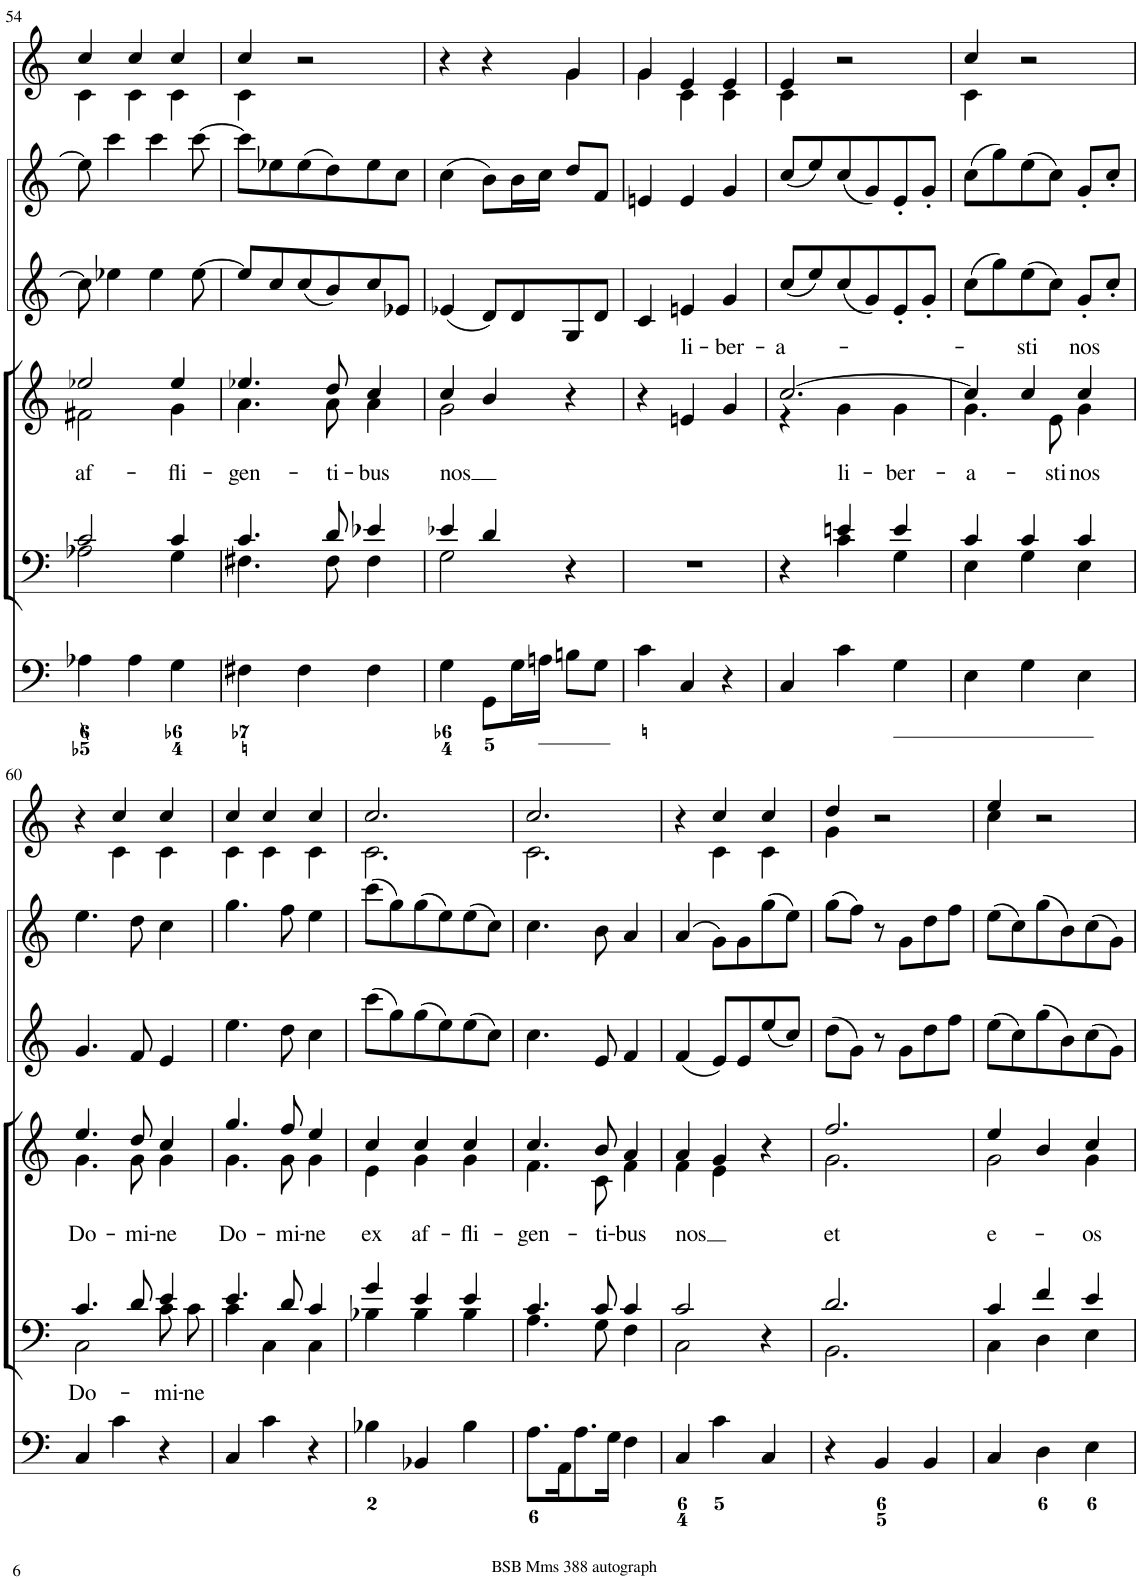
**kern	**kern	**text	**kern	**text	**kern	**kern	**kern
*part6	*part5	*part5	*part4	*part4	*part3	*part2	*part1
*staff6	*staff5	*staff5	*staff4	*staff4	*staff3	*staff2	*staff1
*I"Organ	*I"Voice	*	*I"Voice	*	*I"Violin	*I"Violini	*I"Clarini in C
*	*	*	*	*	*I'Vln	*I'Vln	*
!!LO:PB:g=z
*clefF4	*clefF4	*	*clefG2	*	*clefG2	*clefG2	*clefG2
*k[]	*k[]	*	*k[]	*	*k[]	*k[]	*k[]
*M3/4	*M3/4	*	*M3/4	*	*M3/4	*M3/4	*M3/4
=54	=54	=54	=54	=54	=54	=54	=54
*	*^	*	*	*	*	*	*
!	!	!	!	!	!LO:LY:b	!	!	!
*	*	*	*	*^	*	*	*	*^
4A-X\	2c/	2A-X\	.	2ee-X/	2f#X\	af-	8cc\]	8ee-\]	4cc/	4c\
.	.	.	.	.	.	.	4ee-X\	4ccc\	.	.
4A-\	.	.	.	.	.	.	.	.	4cc/	4c\
.	.	.	.	.	.	.	4ee-\	4ccc\	.	.
!	!	!	!	!	!	!LO:LY:b	!	!	!	!
4G\	4c/	4G\	.	4ee-/	4g\	-fli-	.	.	4cc/	4c\
.	.	.	.	.	.	.	[8ee-\	[8ccc\	.	.
=55	=55	=55	=55	=55	=55	=55	=55	=55	=55	=55
!	!	!	!	!	!	!LO:LY:b	!	!	!	!
4F#X\	4.c/	4.F#X\	.	4.ee-X/	4.a\	-gen-	8ee-/L]	8ccc\L]	4cc/	4c\
.	.	.	.	.	.	.	8cc/	8ee-X\	.	.
4F#\	.	.	.	.	.	.	(8cc/	(8ee-\	2r	2ryy
!	!	!	!	!	!	!LO:LY:b	!	!	!	!
.	8d/	8F#\	.	8dd/	8a\	-ti-	8b/)	8dd\)	.	.
!	!	!	!	!	!	!LO:LY:b	!	!	!	!
4F#\	4e-X/	4F#\	.	4cc/	4a\	-bus	8cc/	8ee-\	.	.
.	.	.	.	.	.	.	8e-X/J	8cc\J	.	.
=56	=56	=56	=56	=56	=56	=56	=56	=56	=56	=56
!	!	!	!	!	!	!LO:LY:b	!	!	!	!
4G\	4e-X/	2G\	.	4cc/	2g\	nos	(4e-X/	(4cc\	4r	2ryy
8GG\L	4d/	.	.	4b/	.	.	8d/L)	8b\L)	4r	.
16G\L	.	.	.	.	.	.	8d/	16b\L	.	.
16An\JJ	.	.	.	.	.	.	.	16cc\JJ	.	.
8Bn\L	4r	4ryy	.	4r	4ryy	.	8G/	8dd/L	4g/	4g\
8G\J	.	.	.	.	.	.	8d/J	8f/J	.	.
*	*v	*v	*	*	*	*	*	*	*	*
*	*	*	*v	*v	*	*	*	*	*
=57	=57	=57	=57	=57	=57	=57	=57	=57
4c\	2.r	.	4r	.	4c/	4en/	4g/	4g\
!	!	!	!	!LO:LY:a	!	!	!	!
4C/	.	.	4en/	li-	4en/	4e/	4e/	4c\
!	!	!	!	!LO:LY:a	!	!	!	!
4r	.	.	4g/	-ber-	4g/	4g/	4e/	4c\
=58	=58	=58	=58	=58	=58	=58	=58	=58
*	*^	*	*	*	*	*	*	*
!	!	!	!	!	!LO:LY:a	!	!	!	!
*	*	*	*	*^	*	*	*	*	*
4C/	4r	4ryy	.	[2.cc/	4r	-a-	(8cc/L	(8cc/L	4e/	4c\
.	.	.	.	.	.	.	8ee/)	8ee/)	.	.
!	!	!	!	!	!	!LO:LY:b	!	!	!	!
4c\	4en/	4c\	.	.	4g\	li-	(8cc/	(8cc/	2r	2ryy
.	.	.	.	.	.	.	8g/)	8g/)	.	.
!	!	!	!	!	!	!LO:LY:b	!	!	!	!
4G\	4e/	4G\	.	.	4g\	-ber-	8e'/	8e'/	.	.
.	.	.	.	.	.	.	8g'/J	8g'/J	.	.
=59	=59	=59	=59	=59	=59	=59	=59	=59	=59	=59
!	!	!	!	!	!	!LO:LY:b	!	!	!	!
4E\	4c/	4E\	.	4cc/]	4.g\	-a-	(8cc\L	(8cc\L	4cc/	4c\
.	.	.	.	.	.	.	8gg\)	8gg\)	.	.
!	!	!	!	!	!	!LO:LY:a	!	!	!	!
4G\	4c/	4G\	.	4cc/	.	-sti	(8ee\	(8ee\	2r	2ryy
!	!	!	!	!	!	!LO:LY:b	!	!	!	!
.	.	.	.	.	8e\	-sti	8cc\J)	8cc\J)	.	.
!	!	!	!	!	!	!LO:LY:a	!	!	!	!
!	!	!	!	!	!	!LO:LY:b	!	!	!	!
4E\	4c/	4E\	.	4cc/	4g\	nos	8g'/L	8g'/L	.	.
.	.	.	.	.	.	.	8cc'/J	8cc'/J	.	.
!!LO:LB:g=z	!!
=60	=60	=60	=60	=60	=60	=60	=60	=60	=60	=60
!	!	!	!LO:LY:b	!	!	!LO:LY:b	!	!	!	!
4C/	4.c/	2C\	Do-	4.ee/	4.g\	Do-	4.g/	4.ee\	4r	4ryy
4c\	.	.	.	.	.	.	.	.	4cc/	4c\
!	!	!	!	!	!	!LO:LY:b	!	!	!	!
.	8d/	.	.	8dd/	8g\	-mi-	8f/	8dd\	.	.
!	!	!	!LO:LY:b	!	!	!LO:LY:b	!	!	!	!
4r	4e/	8c\L	-mi-	4cc/	4g\	-ne	4e/	4cc\	4cc/	4c\
!	!	!	!LO:LY:b	!	!	!	!	!	!	!
.	.	8c\J	-ne	.	.	.	.	.	.	.
=61	=61	=61	=61	=61	=61	=61	=61	=61	=61	=61
!	!	!	!	!	!	!LO:LY:b	!	!	!	!
4C/	4.e/	4c\	.	4.gg/	4.g\	Do-	4.ee\	4.gg\	4cc/	4c\
4c\	.	4C\	.	.	.	.	.	.	4cc/	4c\
!	!	!	!	!	!	!LO:LY:b	!	!	!	!
.	8d/	.	.	8ff/	8g\	-mi-	8dd\	8ff\	.	.
!	!	!	!	!	!	!LO:LY:b	!	!	!	!
4r	4c/	4C\	.	4ee/	4g\	-ne	4cc\	4ee\	4cc/	4c\
=62	=62	=62	=62	=62	=62	=62	=62	=62	=62	=62
!	!	!	!	!	!	!LO:LY:b	!	!	!	!
4B-X\	4g/	4B-X\	.	4cc/	4e\	ex	(8ccc\L	(8ccc\L	2.cc/	2.c\
.	.	.	.	.	.	.	8gg\)	8gg\)	.	.
!	!	!	!	!	!	!LO:LY:b	!	!	!	!
4BB-X/	4e/	4B-\	.	4cc/	4g\	af-	(8gg\	(8gg\	.	.
.	.	.	.	.	.	.	8ee\)	8ee\)	.	.
!	!	!	!	!	!	!LO:LY:b	!	!	!	!
4B-\	4e/	4B-\	.	4cc/	4g\	-fli-	(8ee\	(8ee\	.	.
.	.	.	.	.	.	.	8cc\J)	8cc\J)	.	.
=63	=63	=63	=63	=63	=63	=63	=63	=63	=63	=63
!	!	!	!	!	!	!LO:LY:b	!	!	!	!
8.A\L	4.c/	4.A\	.	4.cc/	4.f\	-gen-	4.cc\	4.cc\	2.cc/	2.c\
16AA\K	.	.	.	.	.	.	.	.	.	.
8.A\	.	.	.	.	.	.	.	.	.	.
!	!	!	!	!	!	!LO:LY:b	!	!	!	!
.	8c/	8G\	.	8b/	8c\	-ti-	8e/	8b\	.	.
16G\Jk	.	.	.	.	.	.	.	.	.	.
!	!	!	!	!	!	!LO:LY:b	!	!	!	!
4F\	4c/	4F\	.	4a/	4f\	-bus	4f/	4a/	.	.
=64	=64	=64	=64	=64	=64	=64	=64	=64	=64	=64
!	!	!	!	!	!	!LO:LY:b	!	!	!	!
4C/	2c/	2C\	.	4a/	4f\	nos	(4f/	(4a/	4r	4ryy
4c\	.	.	.	4g/	4e\	.	8e/L)	8g\L)	4cc/	4c\
.	.	.	.	.	.	.	8e/	8g\	.	.
4C/	4r	4ryy	.	4r	4ryy	.	(8ee/	(8gg\	4cc/	4c\
.	.	.	.	.	.	.	8cc/J)	8ee\J)	.	.
=65	=65	=65	=65	=65	=65	=65	=65	=65	=65	=65
!	!	!	!	!	!	!LO:LY:b	!	!	!	!
4r	2.d/	2.BB\	.	2.ff/	2.g\	et	(8dd\L	(8gg\L	4dd/	4g\
.	.	.	.	.	.	.	8g\J)	8ff\J)	.	.
4BB/	.	.	.	.	.	.	8r	8r	2r	2ryy
.	.	.	.	.	.	.	8g\L	8g\L	.	.
4BB/	.	.	.	.	.	.	8dd\	8dd\	.	.
.	.	.	.	.	.	.	8ff\J	8ff\J	.	.
=66	=66	=66	=66	=66	=66	=66	=66	=66	=66	=66
!	!	!	!	!	!	!LO:LY:b	!	!	!	!
4C/	4c/	4C\	.	4ee/	2g\	e-	(8ee\L	(8ee\L	4ee/	4cc\
.	.	.	.	.	.	.	8cc\)	8cc\)	.	.
4D\	4f/	4D\	.	4b/	.	.	(8gg\	(8gg\	2r	2ryy
.	.	.	.	.	.	.	8b\)	8b\)	.	.
!	!	!	!	!	!	!LO:LY:b	!	!	!	!
4E\	4e/	4E\	.	4cc/	4g\	-os	(8cc\	(8cc\	.	.
.	.	.	.	.	.	.	8g\J)	8g\J)	.	.
*	*v	*v	*	*	*	*	*	*	*v	*v
*	*	*	*v	*v	*	*	*	*
=	=	=	=	=	=	=	=
*-	*-	*-	*-	*-	*-	*-	*-
